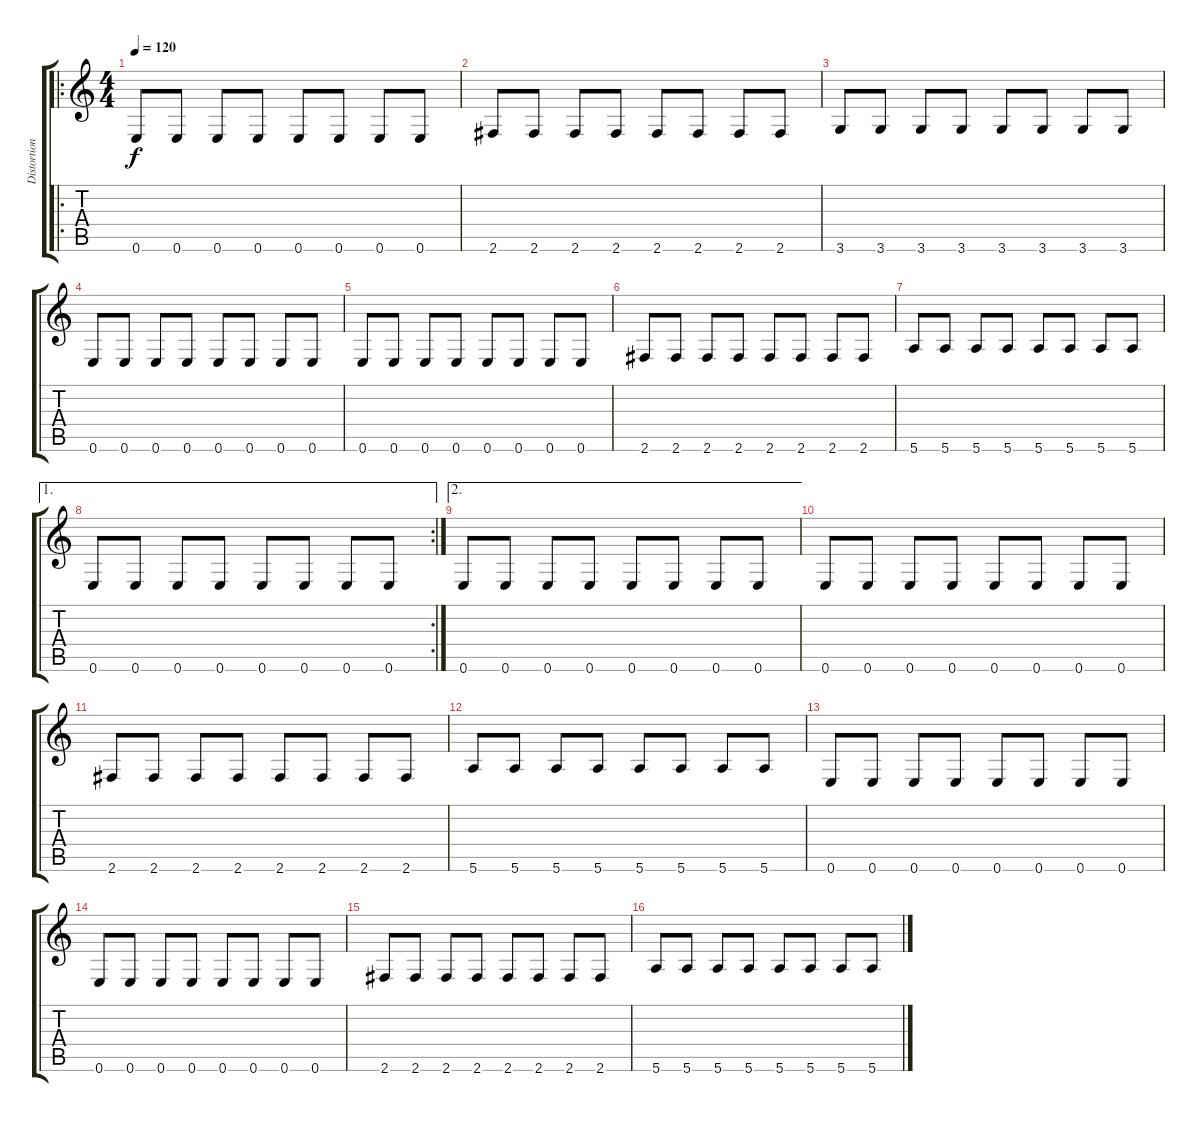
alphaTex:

\track ("Distortion Guitar" "Distortion") {instrument distortionguitar}
\staff {score tabs}
\tuning (E4 B3 G3 D3 A2 E2) {hide}
\ro
\ts (4 4)
\tempo 120
\clef g2
\ks c
0.6.8{dy f instrument distortionguitar} 0.6.8 0.6.8 0.6.8 0.6.8 0.6.8 0.6.8 0.6.8 |
2.6.8 2.6.8 2.6.8 2.6.8 2.6.8 2.6.8 2.6.8 2.6.8 |
3.6.8 3.6.8 3.6.8 3.6.8 3.6.8 3.6.8 3.6.8 3.6.8 |
0.6.8 0.6.8 0.6.8 0.6.8 0.6.8 0.6.8 0.6.8 0.6.8 |
0.6.8 0.6.8 0.6.8 0.6.8 0.6.8 0.6.8 0.6.8 0.6.8 |
2.6.8 2.6.8 2.6.8 2.6.8 2.6.8 2.6.8 2.6.8 2.6.8 |
5.6.8 5.6.8 5.6.8 5.6.8 5.6.8 5.6.8 5.6.8 5.6.8 |
\ae 1
\rc 2
0.6.8 0.6.8 0.6.8 0.6.8 0.6.8 0.6.8 0.6.8 0.6.8 |
\ae 2
0.6.8 0.6.8 0.6.8 0.6.8 0.6.8 0.6.8 0.6.8 0.6.8 |
0.6.8 0.6.8 0.6.8 0.6.8 0.6.8 0.6.8 0.6.8 0.6.8 |
2.6.8 2.6.8 2.6.8 2.6.8 2.6.8 2.6.8 2.6.8 2.6.8 |
5.6.8 5.6.8 5.6.8 5.6.8 5.6.8 5.6.8 5.6.8 5.6.8 |
0.6.8 0.6.8 0.6.8 0.6.8 0.6.8 0.6.8 0.6.8 0.6.8 |
0.6.8 0.6.8 0.6.8 0.6.8 0.6.8 0.6.8 0.6.8 0.6.8 |
2.6.8 2.6.8 2.6.8 2.6.8 2.6.8 2.6.8 2.6.8 2.6.8 |
5.6.8 5.6.8 5.6.8 5.6.8 5.6.8 5.6.8 5.6.8 5.6.8
